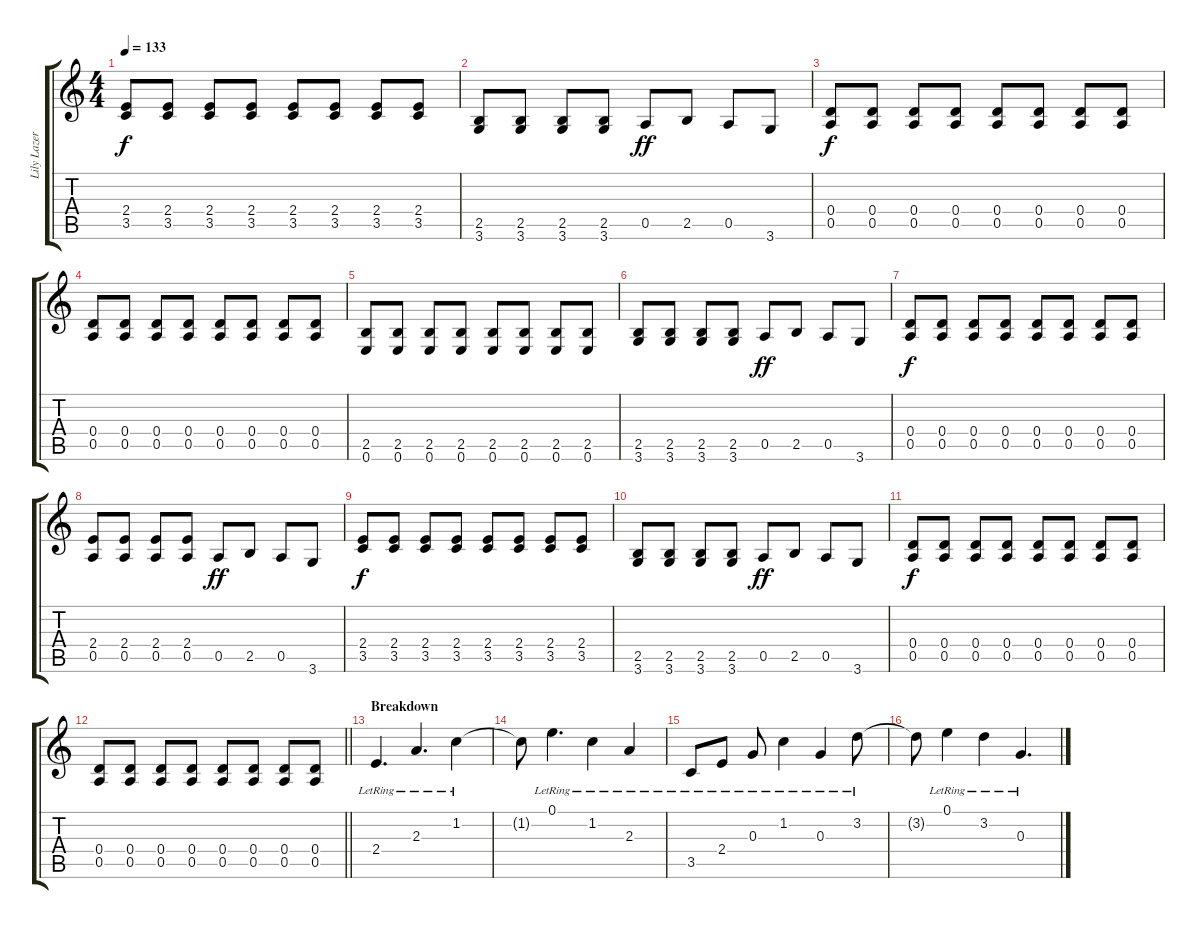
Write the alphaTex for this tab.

\track ("Lily Lazer (Guitar)" "Lily Lazer") {instrument acousticguitarnylon}
\staff {score tabs}
\tuning (E4 B3 G3 D3 A2 E2) {hide}
\ts (4 4)
\tempo 133
\clef g2
\ks c
(2.4 3.5).8{dy f} (2.4 3.5).8 (2.4 3.5).8 (2.4 3.5).8 (2.4 3.5).8 (2.4 3.5).8 (2.4 3.5).8 (2.4 3.5).8 |
(2.5 3.6).8 (2.5 3.6).8 (2.5 3.6).8 (2.5 3.6).8 0.5.8{dy ff} 2.5.8 0.5.8 3.6.8 |
(0.4 0.5).8{dy f} (0.4 0.5).8 (0.4 0.5).8 (0.4 0.5).8 (0.4 0.5).8 (0.4 0.5).8 (0.4 0.5).8 (0.4 0.5).8 |
(0.4 0.5).8 (0.4 0.5).8 (0.4 0.5).8 (0.4 0.5).8 (0.4 0.5).8 (0.4 0.5).8 (0.4 0.5).8 (0.4 0.5).8 |
(2.5 0.6).8 (2.5 0.6).8 (2.5 0.6).8 (2.5 0.6).8 (2.5 0.6).8 (2.5 0.6).8 (2.5 0.6).8 (2.5 0.6).8 |
(2.5 3.6).8 (2.5 3.6).8 (2.5 3.6).8 (2.5 3.6).8 0.5.8{dy ff} 2.5.8 0.5.8 3.6.8 |
(0.4 0.5).8{dy f} (0.4 0.5).8 (0.4 0.5).8 (0.4 0.5).8 (0.4 0.5).8 (0.4 0.5).8 (0.4 0.5).8 (0.4 0.5).8 |
(2.4 0.5).8 (2.4 0.5).8 (2.4 0.5).8 (2.4 0.5).8 0.5.8{dy ff} 2.5.8 0.5.8 3.6.8 |
(2.4 3.5).8{dy f} (2.4 3.5).8 (2.4 3.5).8 (2.4 3.5).8 (2.4 3.5).8 (2.4 3.5).8 (2.4 3.5).8 (2.4 3.5).8 |
(2.5 3.6).8 (2.5 3.6).8 (2.5 3.6).8 (2.5 3.6).8 0.5.8{dy ff} 2.5.8 0.5.8 3.6.8 |
(0.4 0.5).8{dy f} (0.4 0.5).8 (0.4 0.5).8 (0.4 0.5).8 (0.4 0.5).8 (0.4 0.5).8 (0.4 0.5).8 (0.4 0.5).8 |
\barLineRight lightlight
(0.4 0.5).8 (0.4 0.5).8 (0.4 0.5).8 (0.4 0.5).8 (0.4 0.5).8 (0.4 0.5).8 (0.4 0.5).8 (0.4 0.5).8 |
\section ("" "Breakdown")
2.4{lr}.4{d} 2.3{lr}.4{d} 1.2{lr}.4 |
1.2{t}.8 0.1{lr}.4{d} 1.2{lr}.4 2.3{lr}.4 |
3.5{lr}.8 2.4{lr}.8 0.3{lr}.8 1.2{lr}.4 0.3{lr}.4 3.2{lr}.8 |
3.2{t}.8 0.1{lr}.4 3.2{lr}.4 0.3{lr}.4{d}
